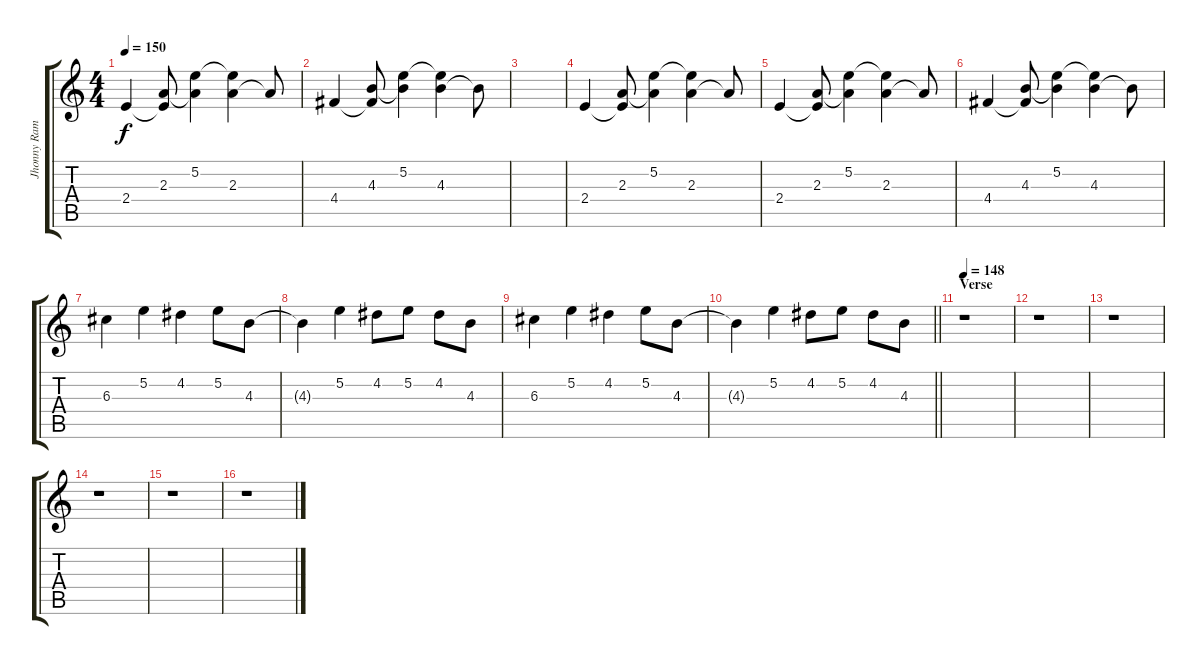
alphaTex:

\track ("Jhonny Ramone - Solo" "Jhonny Ram") {instrument acousticguitarsteel}
\staff {score tabs}
\tuning (E4 B3 G3 D3 A2 E2) {hide}
\ts (4 4)
\tempo 150
\clef g2
\ks c
2.4.4{dy f} (2.3 2.4{t}).8 (5.2 2.3{t}).4 (5.2{t} 2.3).4 2.3{t}.8 |
4.4.4 (4.3 4.4{t}).8 (5.2 4.3{t}).4 (5.2{t} 4.3).4 4.3{t}.8 |
|
2.4.4 (2.3 2.4{t}).8 (5.2 2.3{t}).4 (5.2{t} 2.3).4 2.3{t}.8 |
2.4.4 (2.3 2.4{t}).8 (5.2 2.3{t}).4 (5.2{t} 2.3).4 2.3{t}.8 |
4.4.4 (4.3 4.4{t}).8 (5.2 4.3{t}).4 (5.2{t} 4.3).4 4.3{t}.8 |
6.3.4 5.2.4 4.2.4 5.2.8 4.3.8 |
4.3{t}.4 5.2.4 4.2.8 5.2.8 4.2.8 4.3.8 |
6.3.4 5.2.4 4.2.4 5.2.8 4.3.8 |
\barLineRight lightlight
4.3{t}.4 5.2.4 4.2.8 5.2.8 4.2.8 4.3.8 |
\section ("" "Verse")
\tempo 148
r.1 |
r.1 |
r.1 |
r.1 |
r.1 |
r.1
